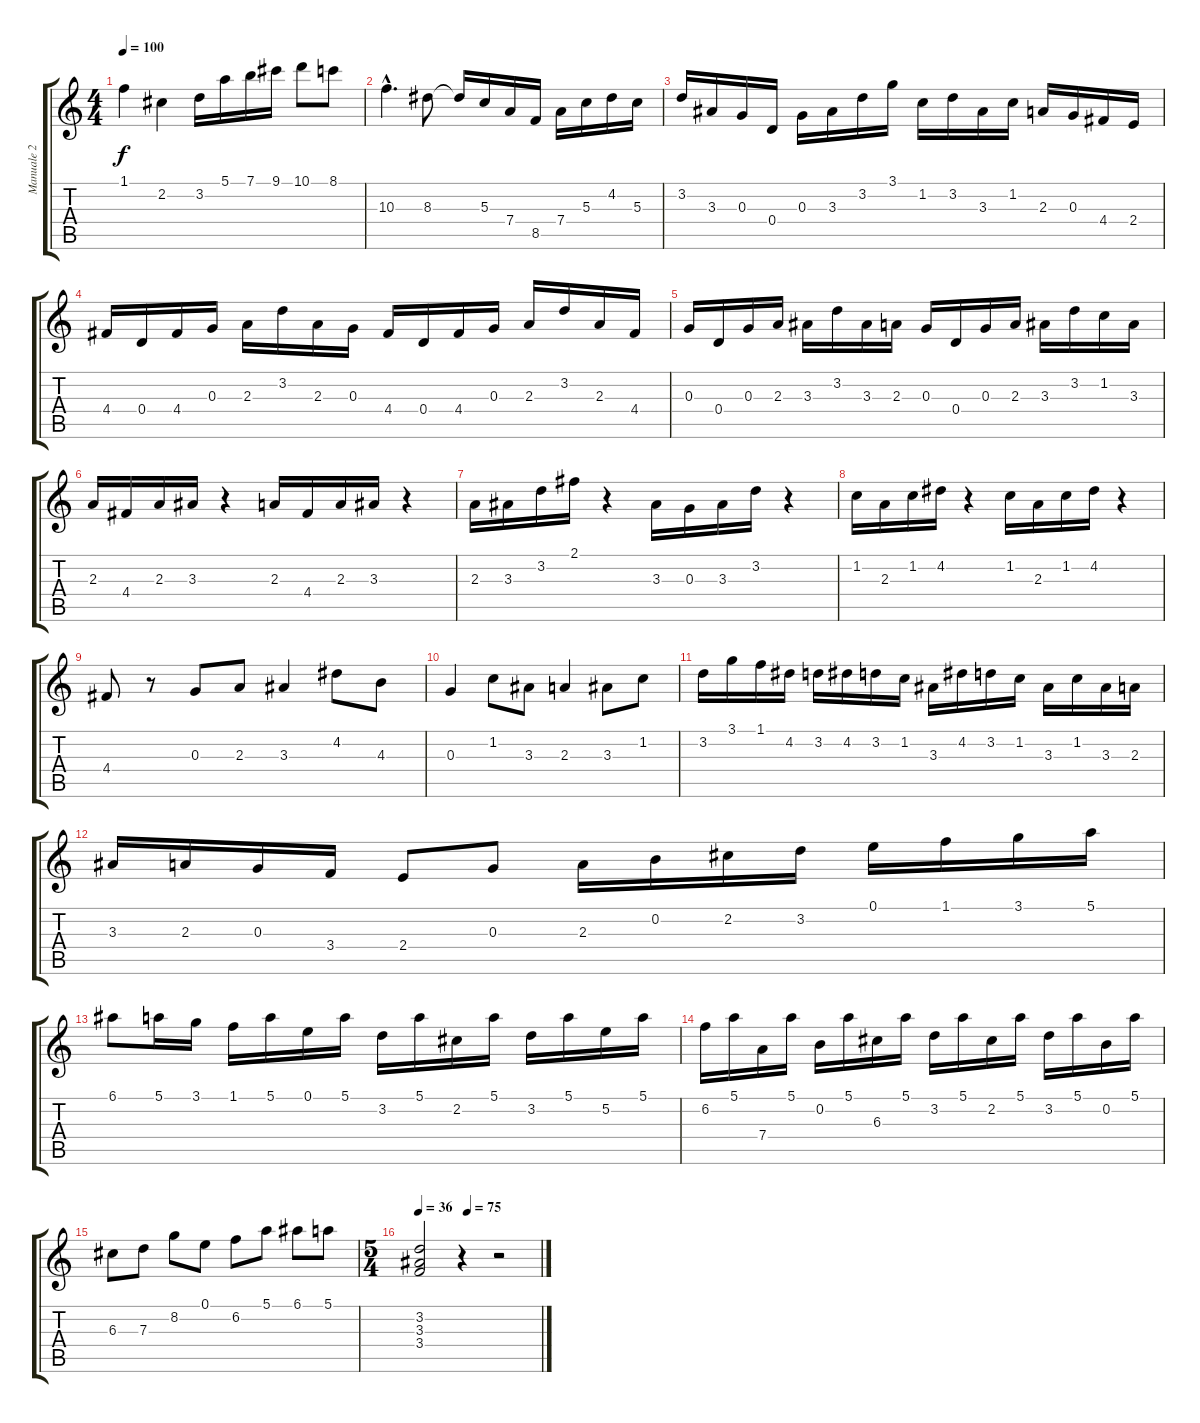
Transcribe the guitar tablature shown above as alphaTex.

\track ("Manuale 2" "Manuale 2") {instrument overdrivenguitar}
\staff {score tabs}
\tuning (E4 B3 G3 D3 A2 E2) {hide}
\ts (4 4)
\tempo 100
\clef g2
\ks c
1.1{t}.4{dy f} 2.2.4 3.2.16 5.1.16 7.1.16 9.1.16 10.1.8 8.1.8 |
10.3{hac}.4{d} 8.3.8 8.3{t}.16 5.3.16 7.4.16 8.5.16 7.4.16 5.3.16 4.2.16 5.3.16 |
3.2.16 3.3.16 0.3.16 0.4.16 0.3.16 3.3.16 3.2.16 3.1.16 1.2.16 3.2.16 3.3.16 1.2.16 2.3.16 0.3.16 4.4.16 2.4.16 |
4.4.16 0.4.16 4.4.16 0.3.16 2.3.16 3.2.16 2.3.16 0.3.16 4.4.16 0.4.16 4.4.16 0.3.16 2.3.16 3.2.16 2.3.16 4.4.16 |
0.3.16 0.4.16 0.3.16 2.3.16 3.3.16 3.2.16 3.3.16 2.3.16 0.3.16 0.4.16 0.3.16 2.3.16 3.3.16 3.2.16 1.2.16 3.3.16 |
2.3.16 4.4.16 2.3.16 3.3.16 r.4 2.3.16 4.4.16 2.3.16 3.3.16 r.4 |
2.3.16 3.3.16 3.2.16 2.1.16 r.4 3.3.16 0.3.16 3.3.16 3.2.16 r.4 |
1.2.16 2.3.16 1.2.16 4.2.16 r.4 1.2.16 2.3.16 1.2.16 4.2.16 r.4 |
4.4.8 r.8 0.3.8 2.3.8 3.3.4 4.2.8 4.3.8 |
0.3.4 1.2.8 3.3.8 2.3.4 3.3.8 1.2.8 |
3.2.16 3.1.16 1.1.16 4.2.16 3.2.16 4.2.16 3.2.16 1.2.16 3.3.16 4.2.16 3.2.16 1.2.16 3.3.16 1.2.16 3.3.16 2.3.16 |
3.3.16 2.3.16 0.3.16 3.4.16 2.4.8 0.3.8 2.3.16 0.2.16 2.2.16 3.2.16 0.1.16 1.1.16 3.1.16 5.1.16 |
6.1.8 5.1.16 3.1.16 1.1.16 5.1.16 0.1.16 5.1.16 3.2.16 5.1.16 2.2.16 5.1.16 3.2.16 5.1.16 5.2.16 5.1.16 |
6.2.16 5.1.16 7.4.16 5.1.16 0.2.16 5.1.16 6.3.16 5.1.16 3.2.16 5.1.16 2.2.16 5.1.16 3.2.16 5.1.16 0.2.16 5.1.16 |
6.3.8 7.3.8 8.2.8 0.1.8 6.2.8 5.1.8 6.1.8 5.1.8 |
\ts (5 4)
\tempo 36
\tempo (75 0.4)
(3.2 3.3 3.4).2 r.4 r.2
